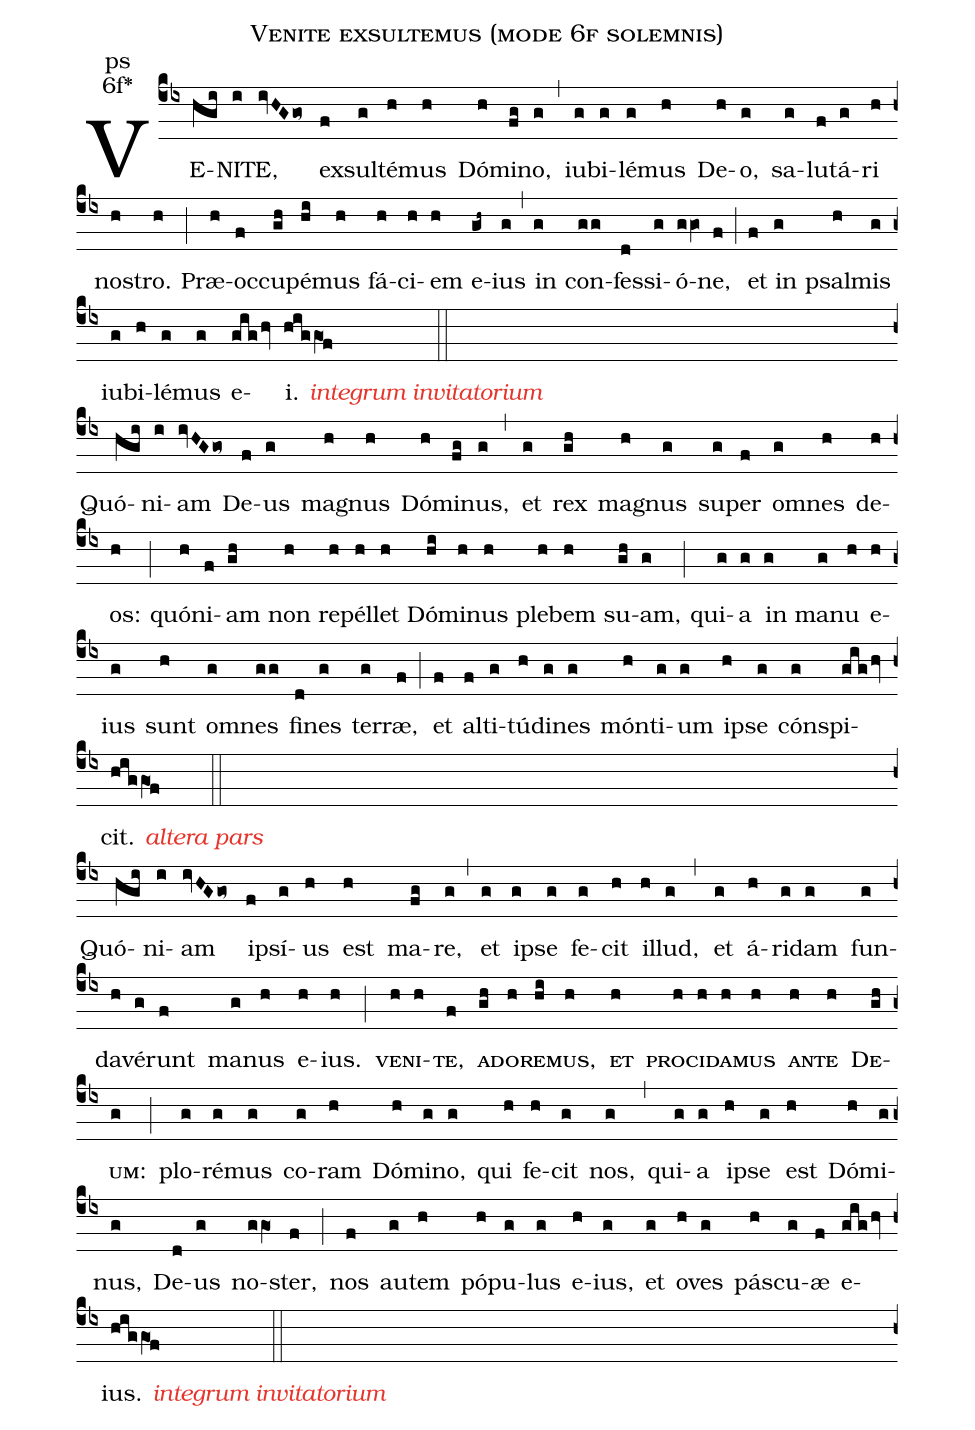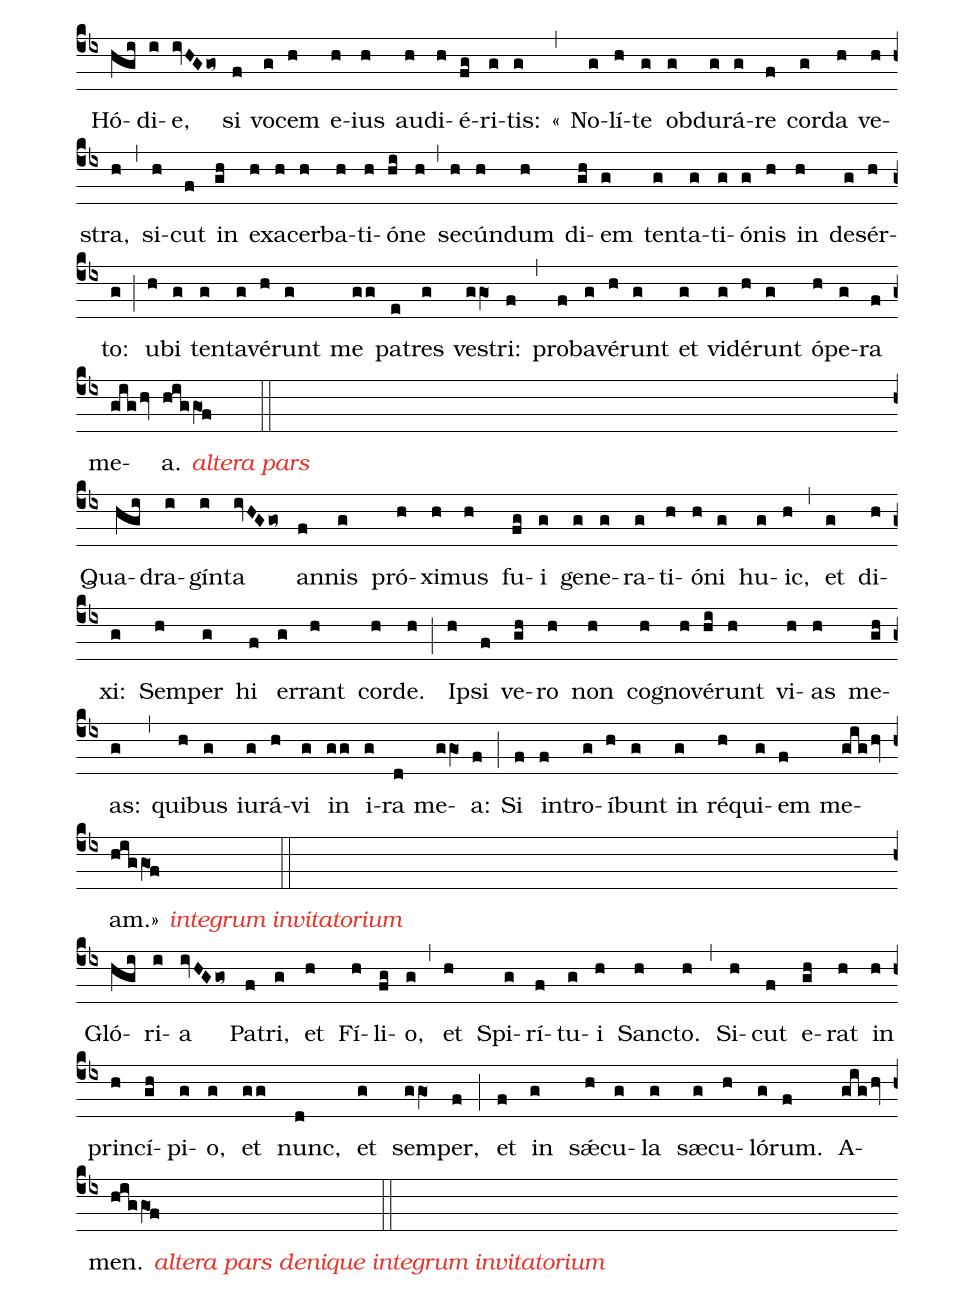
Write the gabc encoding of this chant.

name:Venite exsultemus (mode 6f solemnis);
office-part:ps;
mode:6f*;
%%
(cb4)VE(hgi)NI(i)TE,(ivHGgo~) ex(f)sul(g)té(h)mus(h) Dó(h)mi(fg)no,(g) (,) iu(g)bi(g)lé(g)mus(h) De(h)o,(g) sa(g)lu(f)tá(g)ri(h) no(h)stro.(h) (;) Præ(h)oc(f)cu(gh)pé(hi)mus(h) fá(h)ci(h)em(h) e(gh~)ius(g) (,) in(g) con(gg)fes(d)si(g)ó(ggO)ne,(f) (;) et(f) in(g) psal(h)mis(g) iu(g)bi(h)lé(g)mus(g) e(gighv)i.    <c><i>integrum invitatorium</i></c>(hig/gO1f) (::Z)

Quó(hgi)ni(i)am(ivHGgo~) De(f)us(g) ma(h)gnus(h) Dó(h)mi(fg)nus,(g) (,) et(g) rex(gh) ma(h)gnus(g) su(g)per(f) om(g)nes(h) de(h)os:(h) (;) quó(h)ni(f)am(gh) non(h) re(h)pél(h)let(h) Dó(hi)mi(h)nus(h) ple(h)bem(h) su(gh)am,(g) (;) qui(g)a(g) in(g) ma(g)nu(h) e(h)ius(g) sunt(h) om(g)nes(gg) fi(d)nes(g) ter(g)ræ,(f) (;) et(f) al(f)ti(g)tú(h)di(g)nes(g) món(h)ti(g)um(g) i(h)pse(g) cón(g)spi(gighv)cit.     <c><i>altera pars</i></c>(hig/gO1f) (::Z)


Quó(hgi)ni(i)am(ivHGgo~) i(f)psí(g)us(h) est(h) ma(fg)re,(g) (,) et(g) i(g)pse(g) fe(g)cit(h) il(h)lud,(g) (,) et(g) á(h)ri(g)dam(g) fun(g)da(h)vé(g)runt(f) ma(g)nus(h) e(h)ius.(h) (;) <sc>ve(h)ni(h)te,(f) a(gh)do(h)re(hi)mus,(h) et(h) pro(h)ci(h)da(h)mus(h) an(h)te(h) De(gh)um:</sc>(g) (;) plo(g)ré(g)mus(g) co(g)ram(h) Dó(h)mi(g)no,(g) qui(h) fe(h)cit(g) nos,(g) (,) qui(g)a(g) i(h)pse(g) est(h) Dó(h)mi(g)nus,(g) De(d)us(g) no(ggO1)ster,(f) (;) nos(f) au(g)tem(h) pó(h)pu(g)lus(g) e(h)ius,(g) et(g) o(h)ves(g) pá(h)scu(g)æ(f) e(gighv)ius.    <c><i>integrum invitatorium</i></c>(hig/gO1f) (::Z)


Hó(hgi)di(i)e,(ivHGgo~) si(f) vo(g)cem(h) e(h)ius(h) au(h)di(h)é(fg)ri(g)tis:(g)
«(,) No(g)lí(h)te(g) ob(g)du(g)rá(g)re(f) cor(g)da(h) ve(h)stra,(h) (,) si(h)cut(f) in(gh) e(h)xa(h)cer(h)ba(h)ti(h)ó(hi)ne(h) (,) se(h)cún(h)dum(h) di(gh)em(g) ten(g)ta(g)ti(g)ó(g)nis(h) in(h) de(g)sér(h)to:(g) (;) u(h)bi(g) ten(g)ta(g)vé(h)runt(g) me(gg) pa(e)tres(g) ve(ggO1)stri:(f) (,) pro(f)ba(g)vé(h)runt(g) et(g) vi(g)dé(h)runt(g) ó(h)pe(g)ra(f) me(gighv)a.     <c><i>altera pars</i></c>(hig/gO1f) (::Z)


Qua(hgi)dra(i)gín(i)ta(ivHGgo~) an(f)nis(g) pró(h)xi(h)mus(h) fu(fg)i(g) ge(g)ne(g)ra(g)ti(h)ó(h)ni(g) hu(g)ic,(h) (,) et(g) di(h)xi:(g) Sem(h)per(g) hi(f) er(g)rant(h) cor(h)de.(h) (;) I(h)psi(f) ve(gh)ro(h) non(h) co(h)gno(h)vé(hi)runt(h) vi(h)as(h) me(gh)as:(g) (,) qui(h)bus(g) iu(g)rá(h)vi(g) in(gg) i(g)ra(d) me(ggO1)a:(f) (;) Si(f) in(f)tro(g)í(h)bunt(g) in(g) ré(h)qui(g)em(f) me(gighv)am.»    <c><i>integrum invitatorium</i></c>(hig/gO1f) (::Z)


Gló(hgi)ri(i)a(ivHGgo~) Pa(f)tri,(g) et(h) Fí(h)li(fg)o,(g) (,) et(h) Spi(g)rí(f)tu(g)i(h) San(h)cto.(h) (,) Si(h)cut(f) e(gh)rat(h) in(h) prin(h)cí(gh)pi(g)o,(g) et(gg) nunc,(d) et(g) sem(g/gO1)per,(f) (;) et(f) in(g)  sǽ(h)cu(g)la(g) sæ(g)cu(h)ló(g)rum.(f) A(gighv)men.    <c><i>altera pars denique integrum invitatorium</i></c>(hig/gO1f) (::)
